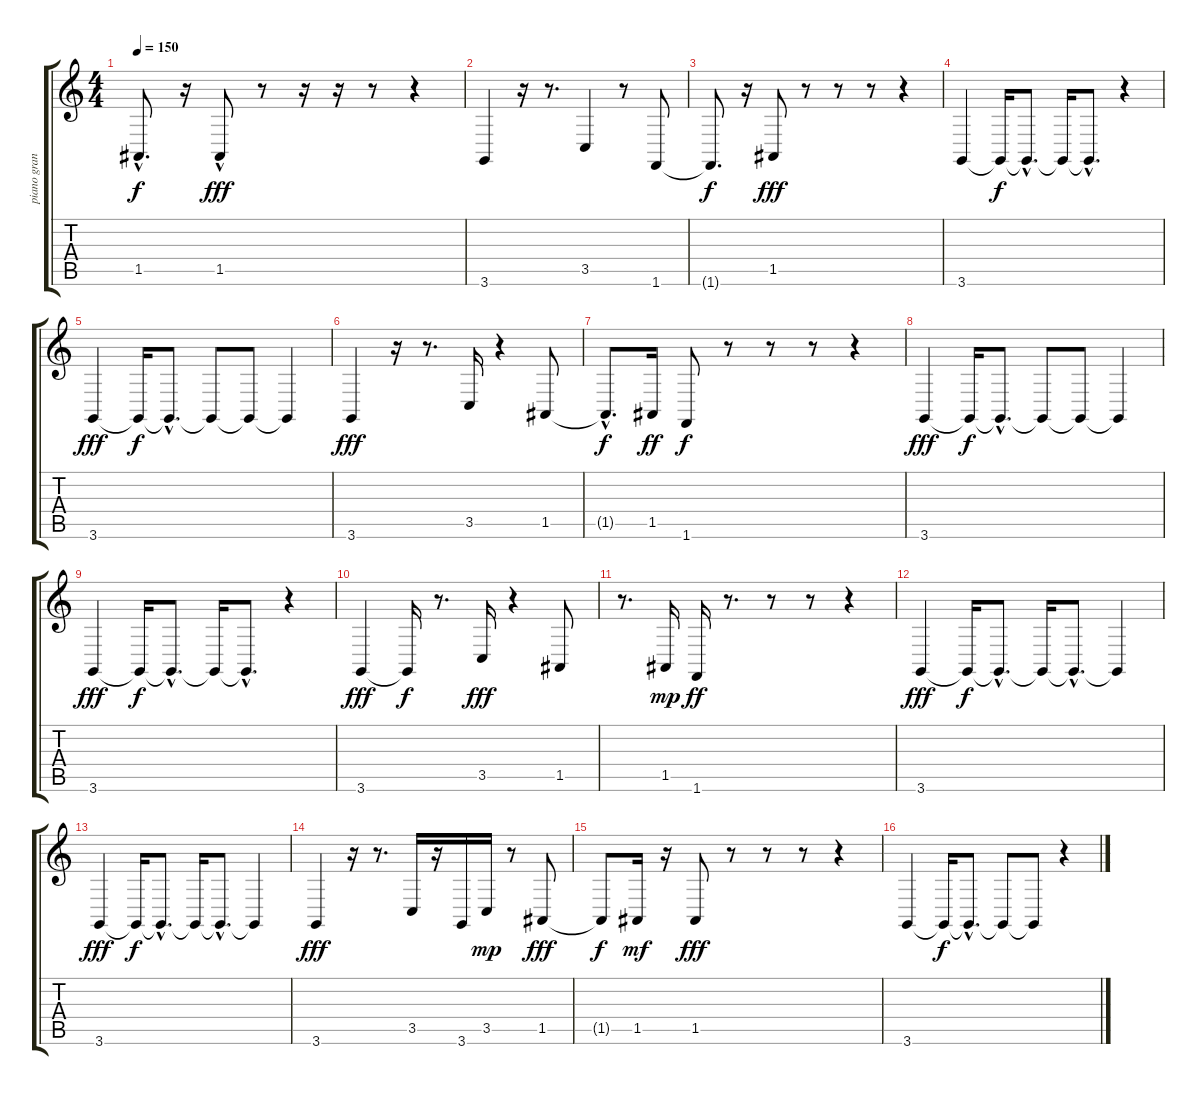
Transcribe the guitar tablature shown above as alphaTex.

\track ("piano grand" "piano gran") {instrument brightacousticpiano}
\staff {score tabs}
\tuning (E4 B3 G3 D3 A2 E2) {hide}
\ts (4 4)
\tempo 150
\clef g2
\ks c
1.5{hac t}.8{d dy f} r.16 1.5{hac}.8{dy fff} r.8 r.16 r.16 r.8 r.4 |
3.6.4 r.16 r.8{d} 3.5.4 r.8 1.6.8 |
1.6{t}.8{d dy f} r.16 1.5.8{dy fff} r.8 r.8 r.8 r.4 |
3.6.4 3.6{t}.16{dy f} 3.6{hac t}.8{d} 3.6{t}.16 3.6{hac t}.8{d} r.4 |
3.6.4{dy fff} 3.6{t}.16{dy f} 3.6{hac t}.8{d} 3.6{t}.8 3.6{t}.8 3.6{t}.4 |
3.6.4{dy fff} r.16 r.8{d} 3.5.16 r.4 1.5.8 |
1.5{hac t}.8{d dy f} 1.5.16{dy ff} 1.6.8{dy f} r.8 r.8 r.8 r.4 |
3.6.4{dy fff} 3.6{t}.16{dy f} 3.6{hac t}.8{d} 3.6{t}.8 3.6{t}.8 3.6{t}.4 |
3.6.4{dy fff} 3.6{t}.16{dy f} 3.6{hac t}.8{d} 3.6{t}.16 3.6{hac t}.8{d} r.4 |
3.6.4{dy fff} 3.6{t}.16{dy f} r.8{d} 3.5.16{dy fff} r.4 1.5.8 |
r.8{d} 1.5.16{dy mp} 1.6.16{dy ff} r.8{d} r.8 r.8 r.4 |
3.6.4{dy fff} 3.6{t}.16{dy f} 3.6{hac t}.8{d} 3.6{t}.16 3.6{hac t}.8{d} 3.6{t}.4 |
3.6.4{dy fff} 3.6{t}.16{dy f} 3.6{hac t}.8{d} 3.6{t}.16 3.6{hac t}.8{d} 3.6{t}.4 |
3.6.4{dy fff} r.16 r.8{d} 3.5.16 r.16 3.6.16 3.5.16{dy mp} r.8 1.5.8{dy fff} |
1.5{t}.8{dy f} 1.5.16{dy mf} r.16 1.5.8{dy fff} r.8 r.8 r.8 r.4 |
3.6.4 3.6{t}.16{dy f} 3.6{hac t}.8{d} 3.6{t}.8 3.6{t}.8 r.4
